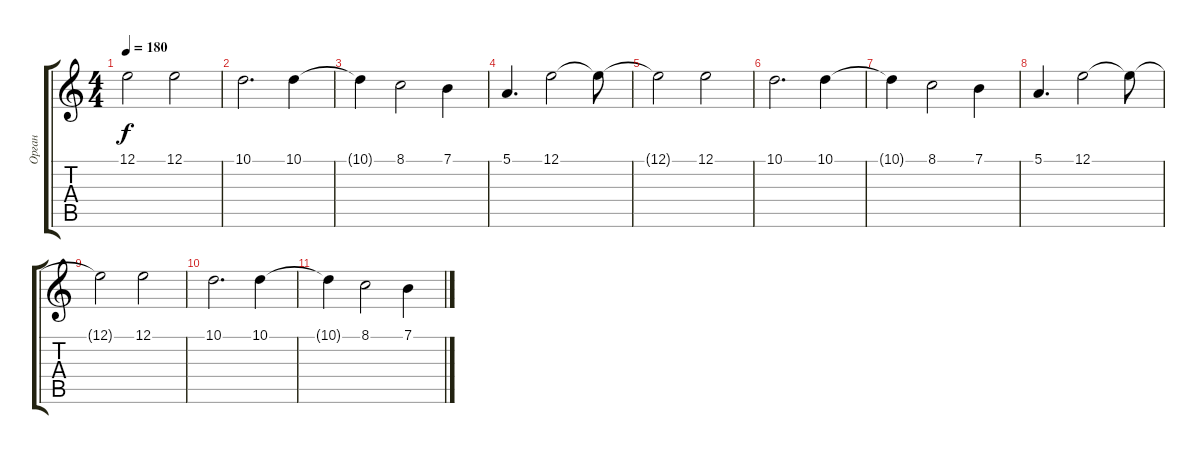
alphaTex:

\track ("Орган" "Орган") {instrument rockorgan}
\staff {score tabs}
\tuning (E4 B3 G3 D3 A2 E2) {hide}
\ts (4 4)
\tempo 180
\clef g2
\ks c
12.1{t}.2{dy f} 12.1.2 |
10.1.2{d} 10.1.4 |
10.1{t}.4 8.1.2 7.1.4 |
5.1.4{d} 12.1.2 12.1{t}.8 |
12.1{t}.2 12.1.2 |
10.1.2{d} 10.1.4 |
10.1{t}.4 8.1.2 7.1.4 |
5.1.4{d} 12.1.2 12.1{t}.8 |
12.1{t}.2 12.1.2 |
10.1.2{d} 10.1.4 |
10.1{t}.4 8.1.2 7.1.4
